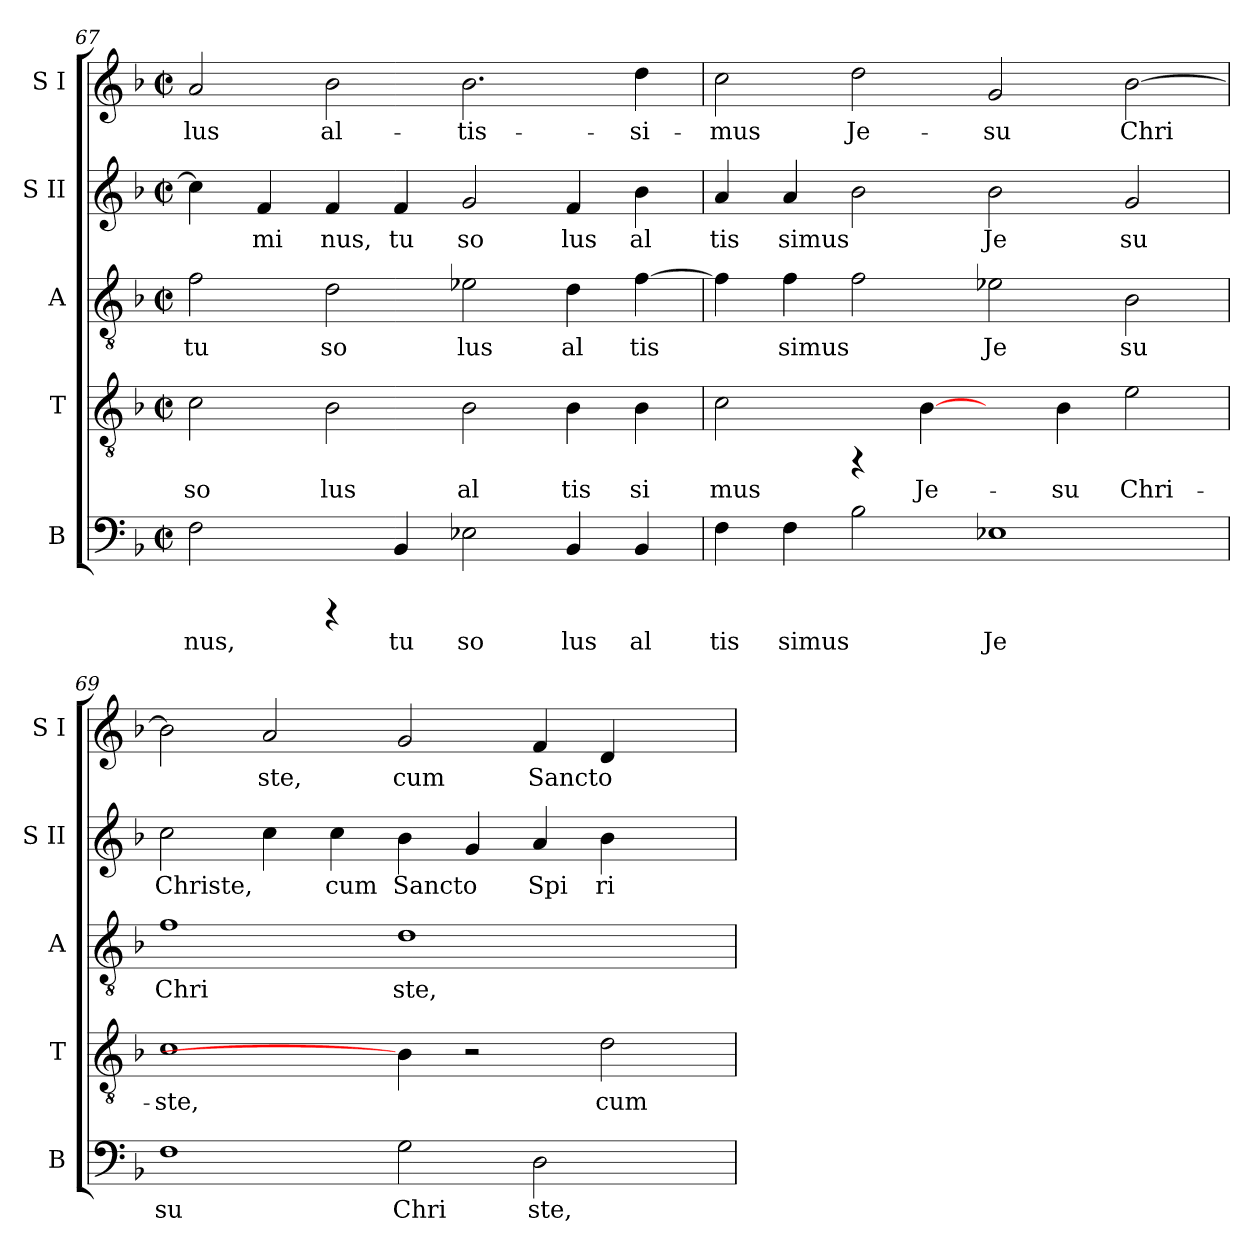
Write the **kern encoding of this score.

**kern	**text	**kern	**text	**kern	**text	**kern	**text	**kern	**text
*part5	*part5	*part4	*part4	*part3	*part3	*part2	*part2	*part1	*part1
*staff5	*staff5	*staff4	*staff4	*staff3	*staff3	*staff2	*staff2	*staff1	*staff1
*I"B	*	*I"T	*	*I"A	*	*I"S II	*	*I"S I	*
*I'B	*	*I'T	*	*I'A	*	*I'S II	*	*I'S I	*
*clefF4	*	*clefGv2	*	*clefGv2	*	*clefG2	*	*clefG2	*
*k[b-]	*	*k[b-]	*	*k[b-]	*	*k[b-]	*	*k[b-]	*
*F:	*	*F:	*	*F:	*	*F:	*	*F:	*
*M2/2	*	*M2/2	*	*M2/2	*	*M2/2	*	*M2/2	*
*met(c|)	*	*met(c|)	*	*met(c|)	*	*met(c|)	*	*met(c|)	*
=67	=67	=67	=67	=67	=67	=67	=67	=67	=67
!	!LO:LY:b:cj	!	!LO:LY:b:cj	!	!LO:LY:b:cj	!	!LO:LY:b:cj	!	!LO:LY:b:cj
2F\	nus,	2c\	so	2f\	tu	4cc\]	.	2a/	-lus
!	!	!	!	!	!	!	!LO:LY:b:cj	!	!
.	.	.	.	.	.	4f/	mi	.	.
!	!	!	!LO:LY:b:cj	!	!LO:LY:b:cj	!	!LO:LY:b:cj	!	!LO:LY:b:cj
4rCCC	.	2B-\	lus	2d\	so	4f/	nus,	2b-\	al-
!	!LO:LY:b:cj	!	!	!	!	!	!LO:LY:b:cj	!	!
4BB-/	tu	.	.	.	.	4f/	tu	.	.
!	!LO:LY:b:cj	!	!LO:LY:b:cj	!	!LO:LY:b:cj	!	!LO:LY:b:cj	!	!LO:LY:b:cj
2E-\	so	2B-\	al	2e-X\	lus	2g/	so	2.b-\	-tis-
!	!LO:LY:b:cj	!	!LO:LY:b:cj	!	!LO:LY:b:cj	!	!LO:LY:b:cj	!	!
4BB-/	lus	4B-\	tis	4d\	al	4f/	lus	.	.
!	!LO:LY:b:cj	!	!LO:LY:b:cj	!	!LO:LY:b:cj	!	!LO:LY:b:cj	!	!LO:LY:b:cj
4BB-/	al	4B-\	si	[<4f\	tis	4b-\	al	4dd\	-si-
!!LO:LB:g=z
=68	=68	=68	=68	=68	=68	=68	=68	=68	=68
!	!LO:LY:b:cj	!	!LO:LY:b:cj	!	!LO:LY:b:cj	!	!LO:LY:b:cj	!	!LO:LY:b:cj
4F\	tis	2c\	mus	4f\]	.	4a/	tis	2cc\	-mus
!	!LO:LY:b:cj	!	!	!	!LO:LY:b:cj	!	!LO:LY:b:cj	!	!
4F\	simus	.	.	4f\	simus	4a/	simus	.	.
!	!LO:LY:b:cj	!	!	!	!LO:LY:b:cj	!	!LO:LY:b:cj	!	!LO:LY:b:cj
2B-\	.	4rFF	.	2f\	.	2b-\	.	2dd\	Je-
!	!	!	!LO:LY:b:cj	!	!	!	!	!	!
.	.	[4B-\	Je-	.	.	.	.	.	.
!	!LO:LY:b:cj	!	!	!	!LO:LY:b:cj	!	!LO:LY:b:cj	!	!LO:LY:b:cj
1E-X	Je	4ryy	.	2e-X\	Je	2b-\	Je	2g/	-su
!	!	!	!LO:LY:b:cj	!	!	!	!	!	!
.	.	4B-\	-su	.	.	.	.	.	.
!	!	!	!LO:LY:b:cj	!	!LO:LY:b:cj	!	!LO:LY:b:cj	!	!LO:LY:b:cj
.	.	2e\	Chri-	2B-\	su	2g/	su	[>2b-\	Chri-
=69	=69	=69	=69	=69	=69	=69	=69	=69	=69
!	!LO:LY:b:cj	!	!LO:LY:b:cj	!	!LO:LY:b:cj	!	!LO:LY:b:cj	!	!LO:LY:b:cj
1F	su	1c	-ste,	1f	Chri	2cc\	Christe,	2b-\]	--
!	!	!	!	!	!	!	!LO:LY:b:cj	!	!LO:LY:b:cj
.	.	.	.	.	.	4cc\	.	2a/	-ste,
!	!	!	!	!	!	!	!LO:LY:b:cj	!	!
.	.	.	.	.	.	4cc\	cum	.	.
!	!LO:LY:b:cj	!	!	!	!LO:LY:b:cj	!	!LO:LY:b:cj	!	!LO:LY:b:cj
2G\	Chri	4B-\]	.	1d	ste,	4b-\	Sancto	2g/	cum
!	!	!	!	!	!	!	!LO:LY:b:cj	!	!
.	.	2r	.	.	.	4g/	.	.	.
!	!LO:LY:b:cj	!	!	!	!	!	!LO:LY:b:cj	!	!LO:LY:b:cj
2D\	ste,	.	.	.	.	4a/	Spi	4f/	Sancto
!	!	!	!LO:LY:b:cj	!	!	!	!LO:LY:b:cj	!	!LO:LY:b:cj
.	.	2d\	cum	.	.	4b-\	ri	4d/	.
4ryy	.	.	.	4ryy	.	4ryy	.	4ryy	.
=	=	=	=	=	=	=	=	=	=
*-	*-	*-	*-	*-	*-	*-	*-	*-	*-
